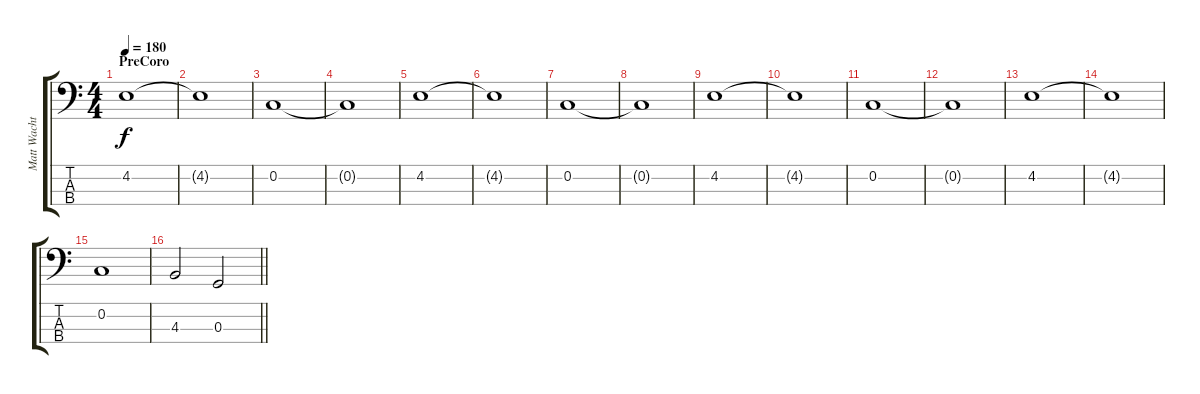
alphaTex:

\track ("Matt Wachter" "Matt Wacht") {instrument electricbasspick}
\staff {score tabs}
\tuning (F2 C2 G1 C1) {hide}
\ts (4 4)
\section ("" "PreCoro")
\tempo 180
\clef f4
\ks c
4.2.1{dy f} |
4.2{t}.1 |
0.2.1 |
0.2{t}.1 |
4.2.1 |
4.2{t}.1 |
0.2.1 |
0.2{t}.1 |
4.2.1 |
4.2{t}.1 |
0.2.1 |
0.2{t}.1 |
4.2.1 |
4.2{t}.1 |
0.2.1 |
\barLineRight lightlight
4.3.2 0.3.2
